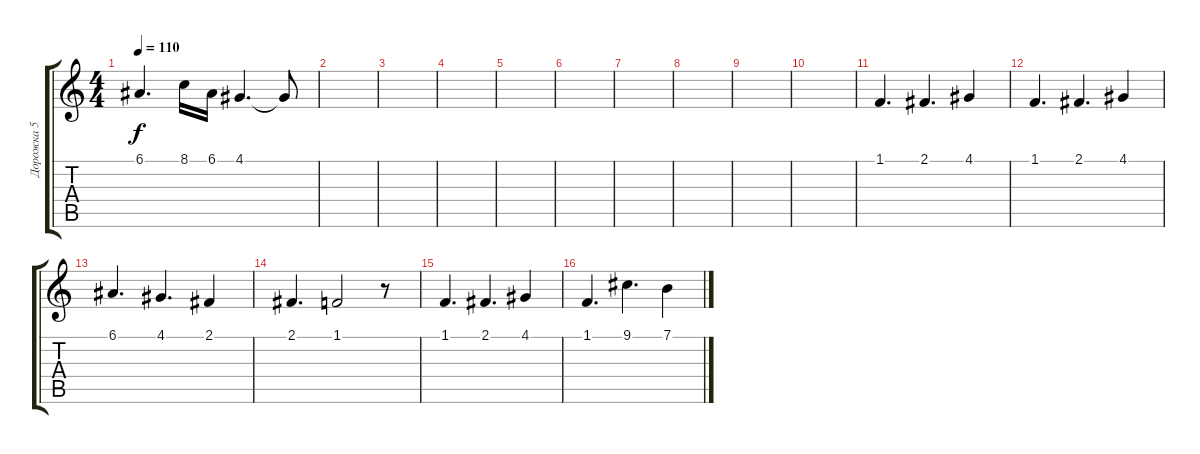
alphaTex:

\track ("Дорожка 5" "Дорожка 5") {instrument lead6voice}
\staff {score tabs}
\tuning (E4 B3 G3 D3 A2 E2) {hide}
\ts (4 4)
\tempo 110
\clef g2
\ks c
6.1.4{d dy f} 8.1.16 6.1.16 4.1.4{d} 4.1{t}.8 |
|
|
|
|
|
|
|
|
|
1.1.4{d} 2.1.4{d} 4.1.4 |
1.1.4{d} 2.1.4{d} 4.1.4 |
6.1.4{d} 4.1.4{d} 2.1.4 |
2.1.4{d} 1.1.2 r.8 |
1.1.4{d} 2.1.4{d} 4.1.4 |
1.1.4{d} 9.1.4{d} 7.1.4
